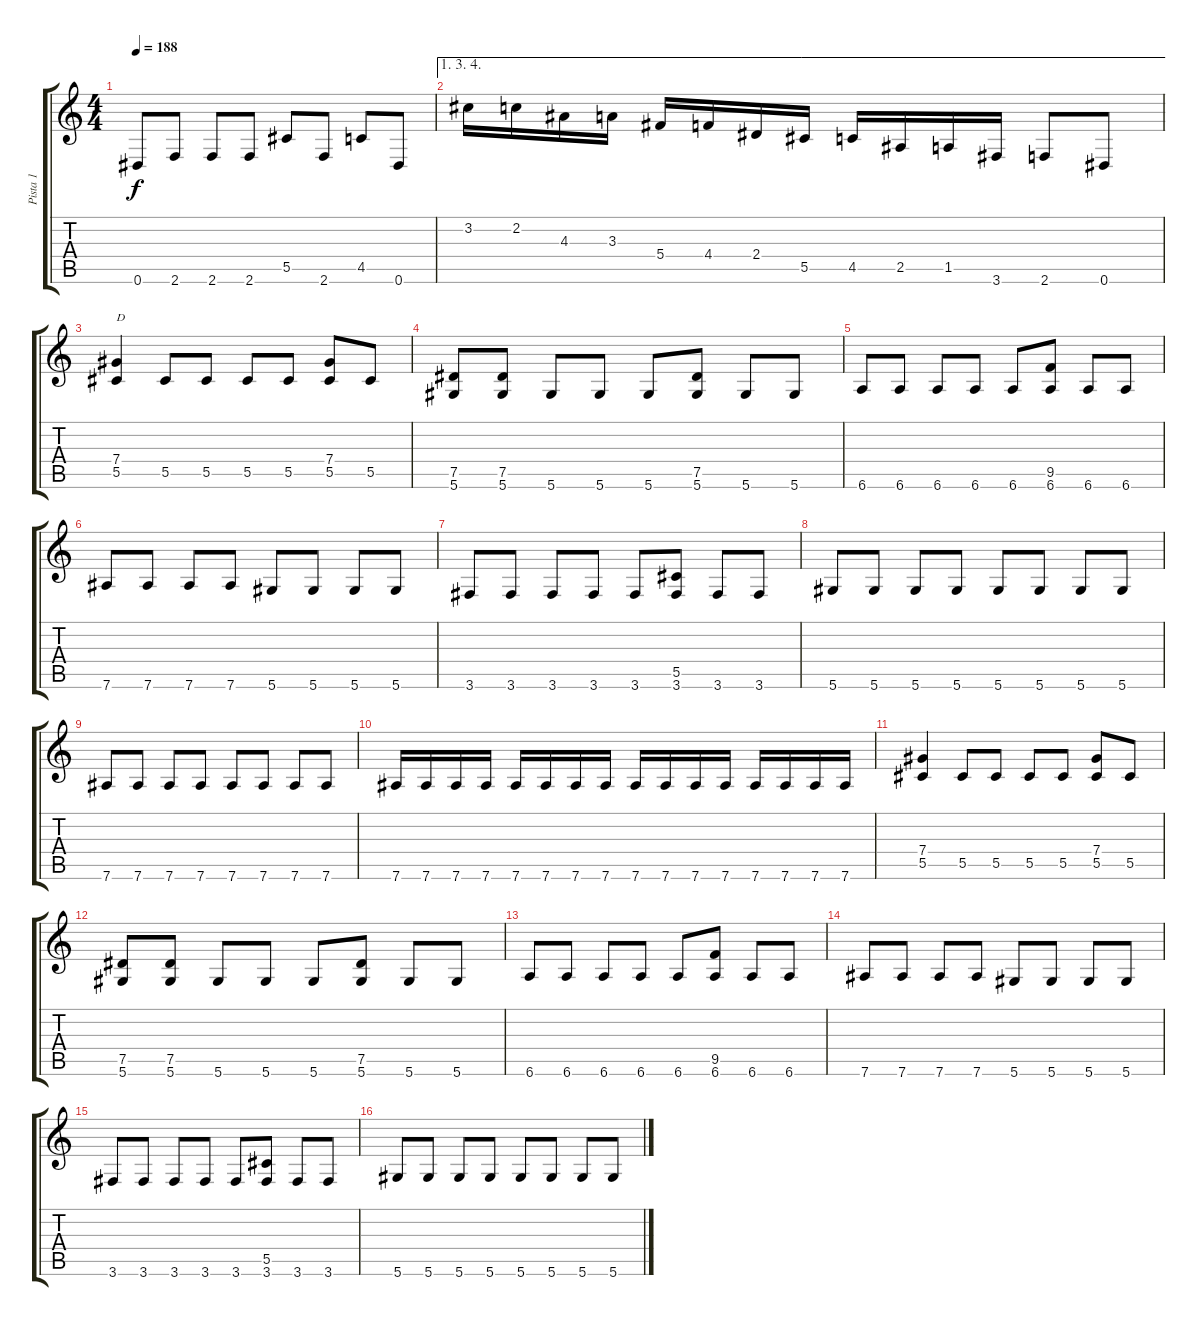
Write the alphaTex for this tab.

\track ("Pista 1" "Pista 1") {instrument overdrivenguitar}
\staff {score tabs}
\tuning (Eb4 Bb3 Gb3 Db3 Ab2 Eb2) {hide}
\ts (4 4)
\tempo 188
\clef g2
\ks c
0.6.8{dy f} 2.6.8 2.6.8 2.6.8 5.5.8 2.6.8 4.5.8 0.6.8 |
\ae (1 3 4)
3.2.16 2.2.16 4.3.16 3.3.16 5.4.16 4.4.16 2.4.16 5.5.16 4.5.16 2.5.16 1.5.16 3.6.16 2.6.8 0.6.8 |
(7.4 5.5).4{txt "D"} 5.5.8 5.5.8 5.5.8 5.5.8 (7.4 5.5).8 5.5.8 |
(7.5 5.6).8 (7.5 5.6).8 5.6.8 5.6.8 5.6.8 (7.5 5.6).8 5.6.8 5.6.8 |
6.6.8 6.6.8 6.6.8 6.6.8 6.6.8 (9.5 6.6).8 6.6.8 6.6.8 |
7.6.8 7.6.8 7.6.8 7.6.8 5.6.8 5.6.8 5.6.8 5.6.8 |
3.6.8 3.6.8 3.6.8 3.6.8 3.6.8 (5.5 3.6).8 3.6.8 3.6.8 |
5.6.8 5.6.8 5.6.8 5.6.8 5.6.8 5.6.8 5.6.8 5.6.8 |
7.6.8 7.6.8 7.6.8 7.6.8 7.6.8 7.6.8 7.6.8 7.6.8 |
7.6.16 7.6.16 7.6.16 7.6.16 7.6.16 7.6.16 7.6.16 7.6.16 7.6.16 7.6.16 7.6.16 7.6.16 7.6.16 7.6.16 7.6.16 7.6.16 |
(7.4 5.5).4 5.5.8 5.5.8 5.5.8 5.5.8 (7.4 5.5).8 5.5.8 |
(7.5 5.6).8 (7.5 5.6).8 5.6.8 5.6.8 5.6.8 (7.5 5.6).8 5.6.8 5.6.8 |
6.6.8 6.6.8 6.6.8 6.6.8 6.6.8 (9.5 6.6).8 6.6.8 6.6.8 |
7.6.8 7.6.8 7.6.8 7.6.8 5.6.8 5.6.8 5.6.8 5.6.8 |
3.6.8 3.6.8 3.6.8 3.6.8 3.6.8 (5.5 3.6).8 3.6.8 3.6.8 |
5.6.8 5.6.8 5.6.8 5.6.8 5.6.8 5.6.8 5.6.8 5.6.8
